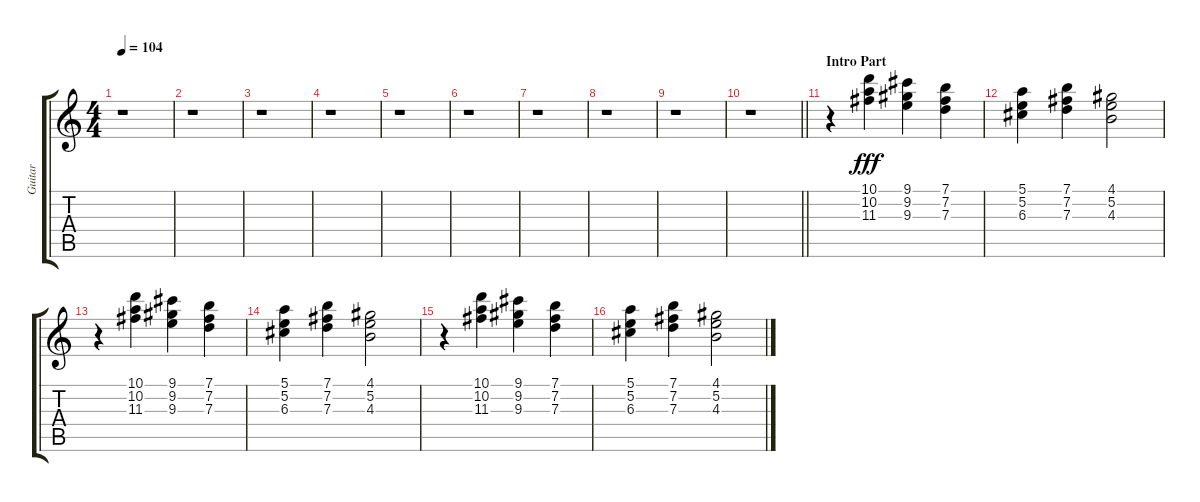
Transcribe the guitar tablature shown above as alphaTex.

\track ("Guitar  " "Guitar  ") {instrument distortionguitar}
\staff {score tabs}
\tuning (E4 B3 G3 D3 A2 E2) {hide}
\ts (4 4)
\tempo 104
\clef g2
\ks c
r.1{dy fff} |
r.1 |
r.1 |
r.1 |
r.1 |
r.1 |
r.1 |
r.1 |
r.1 |
\barLineRight lightlight
r.1 |
\section ("" "Intro Part")
r.4 (10.1 10.2 11.3).4 (9.1 9.2 9.3).4 (7.1 7.2 7.3).4 |
(5.1 5.2 6.3).4 (7.1 7.2 7.3).4 (4.1 5.2 4.3).2 |
r.4 (10.1 10.2 11.3).4 (9.1 9.2 9.3).4 (7.1 7.2 7.3).4 |
(5.1 5.2 6.3).4 (7.1 7.2 7.3).4 (4.1 5.2 4.3).2 |
r.4 (10.1 10.2 11.3).4 (9.1 9.2 9.3).4 (7.1 7.2 7.3).4 |
(5.1 5.2 6.3).4 (7.1 7.2 7.3).4 (4.1 5.2 4.3).2
